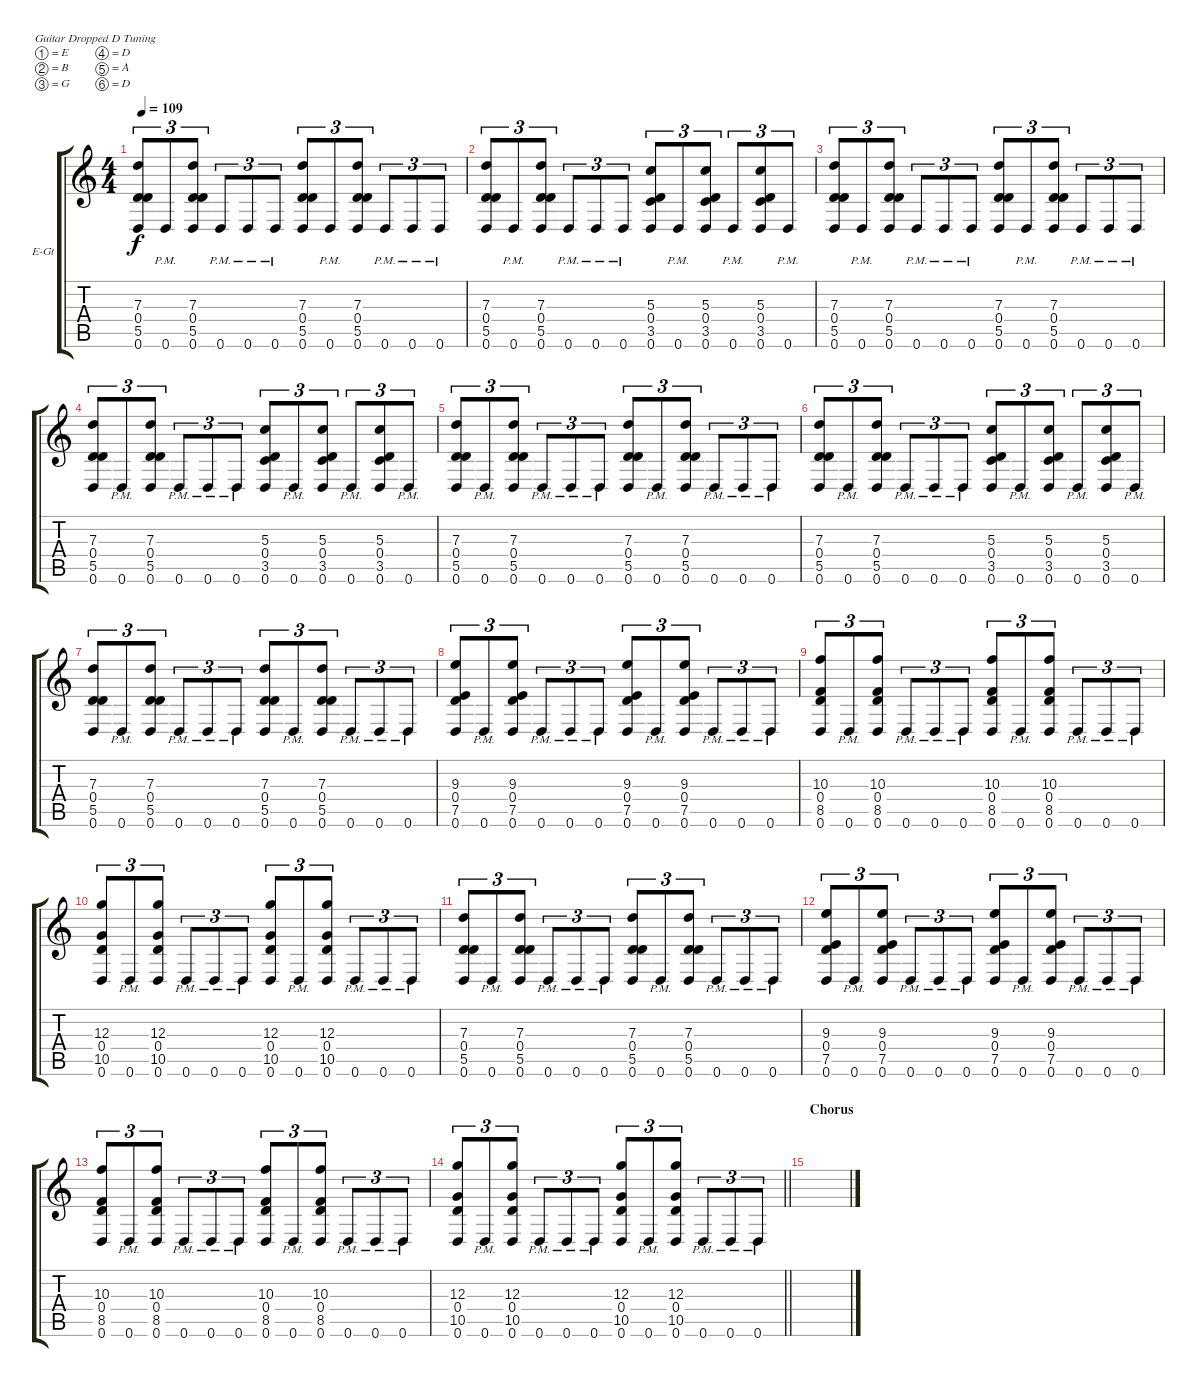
\bracketExtendMode groupsimilarinstruments
\firstSystemTrackNameOrientation horizontal
\otherSystemsTrackNameOrientation horizontal
\track ("Guitar 4" "E-Gt") {instrument electricguitarclean}
\staff {score tabs}
\tuning (E4 B3 G3 D3 A2 D2)
\ts (4 4)
\tempo 109
\clef g2
\scale
0.333333
\ks c
(7.3 0.4 5.5 0.6).8{tu (3 2) dy f} 0.6{pm}.8{tu (3 2)} (7.3 0.4 5.5 0.6).8{tu (3 2)} 0.6{pm}.8{tu (3 2)} 0.6{pm}.8{tu (3 2)} 0.6{pm}.8{tu (3 2)} (7.3 0.4 5.5 0.6).8{tu (3 2)} 0.6{pm}.8{tu (3 2)} (7.3 0.4 5.5 0.6).8{tu (3 2)} 0.6{pm}.8{tu (3 2)} 0.6{pm}.8{tu (3 2)} 0.6{pm}.8{tu (3 2)} |
\scale
0.333333 (7.3 0.4 5.5 0.6).8{tu (3 2)} 0.6{pm}.8{tu (3 2)} (7.3 0.4 5.5 0.6).8{tu (3 2)} 0.6{pm}.8{tu (3 2)} 0.6{pm}.8{tu (3 2)} 0.6{pm}.8{tu (3 2)} (5.3 0.4 3.5 0.6).8{tu (3 2)} 0.6{pm}.8{tu (3 2)} (5.3 0.4 3.5 0.6).8{tu (3 2)} 0.6{pm}.8{tu (3 2)} (5.3 0.4 3.5 0.6).8{tu (3 2)} 0.6{pm}.8{tu (3 2)} |
\scale
0.333333 (7.3 0.4 5.5 0.6).8{tu (3 2)} 0.6{pm}.8{tu (3 2)} (7.3 0.4 5.5 0.6).8{tu (3 2)} 0.6{pm}.8{tu (3 2)} 0.6{pm}.8{tu (3 2)} 0.6{pm}.8{tu (3 2)} (7.3 0.4 5.5 0.6).8{tu (3 2)} 0.6{pm}.8{tu (3 2)} (7.3 0.4 5.5 0.6).8{tu (3 2)} 0.6{pm}.8{tu (3 2)} 0.6{pm}.8{tu (3 2)} 0.6{pm}.8{tu (3 2)} |
\scale
0.333333 (7.3 0.4 5.5 0.6).8{tu (3 2)} 0.6{pm}.8{tu (3 2)} (7.3 0.4 5.5 0.6).8{tu (3 2)} 0.6{pm}.8{tu (3 2)} 0.6{pm}.8{tu (3 2)} 0.6{pm}.8{tu (3 2)} (5.3 0.4 3.5 0.6).8{tu (3 2)} 0.6{pm}.8{tu (3 2)} (5.3 0.4 3.5 0.6).8{tu (3 2)} 0.6{pm}.8{tu (3 2)} (5.3 0.4 3.5 0.6).8{tu (3 2)} 0.6{pm}.8{tu (3 2)} |
\scale
0.333333 (7.3 0.4 5.5 0.6).8{tu (3 2)} 0.6{pm}.8{tu (3 2)} (7.3 0.4 5.5 0.6).8{tu (3 2)} 0.6{pm}.8{tu (3 2)} 0.6{pm}.8{tu (3 2)} 0.6{pm}.8{tu (3 2)} (7.3 0.4 5.5 0.6).8{tu (3 2)} 0.6{pm}.8{tu (3 2)} (7.3 0.4 5.5 0.6).8{tu (3 2)} 0.6{pm}.8{tu (3 2)} 0.6{pm}.8{tu (3 2)} 0.6{pm}.8{tu (3 2)} |
\scale
0.333333 (7.3 0.4 5.5 0.6).8{tu (3 2)} 0.6{pm}.8{tu (3 2)} (7.3 0.4 5.5 0.6).8{tu (3 2)} 0.6{pm}.8{tu (3 2)} 0.6{pm}.8{tu (3 2)} 0.6{pm}.8{tu (3 2)} (5.3 0.4 3.5 0.6).8{tu (3 2)} 0.6{pm}.8{tu (3 2)} (5.3 0.4 3.5 0.6).8{tu (3 2)} 0.6{pm}.8{tu (3 2)} (5.3 0.4 3.5 0.6).8{tu (3 2)} 0.6{pm}.8{tu (3 2)} |
\scale
0.333333 (7.3 0.4 5.5 0.6).8{tu (3 2)} 0.6{pm}.8{tu (3 2)} (7.3 0.4 5.5 0.6).8{tu (3 2)} 0.6{pm}.8{tu (3 2)} 0.6{pm}.8{tu (3 2)} 0.6{pm}.8{tu (3 2)} (7.3 0.4 5.5 0.6).8{tu (3 2)} 0.6{pm}.8{tu (3 2)} (7.3 0.4 5.5 0.6).8{tu (3 2)} 0.6{pm}.8{tu (3 2)} 0.6{pm}.8{tu (3 2)} 0.6{pm}.8{tu (3 2)} |
\scale
0.333333 (9.3 0.4 7.5 0.6).8{tu (3 2)} 0.6{pm}.8{tu (3 2)} (9.3 0.4 7.5 0.6).8{tu (3 2)} 0.6{pm}.8{tu (3 2)} 0.6{pm}.8{tu (3 2)} 0.6{pm}.8{tu (3 2)} (9.3 0.4 7.5 0.6).8{tu (3 2)} 0.6{pm}.8{tu (3 2)} (9.3 0.4 7.5 0.6).8{tu (3 2)} 0.6{pm}.8{tu (3 2)} 0.6{pm}.8{tu (3 2)} 0.6{pm}.8{tu (3 2)} |
\scale
0.333333 (10.3 0.4 8.5 0.6).8{tu (3 2)} 0.6{pm}.8{tu (3 2)} (10.3 0.4 8.5 0.6).8{tu (3 2)} 0.6{pm}.8{tu (3 2)} 0.6{pm}.8{tu (3 2)} 0.6{pm}.8{tu (3 2)} (10.3 0.4 8.5 0.6).8{tu (3 2)} 0.6{pm}.8{tu (3 2)} (10.3 0.4 8.5 0.6).8{tu (3 2)} 0.6{pm}.8{tu (3 2)} 0.6{pm}.8{tu (3 2)} 0.6{pm}.8{tu (3 2)} |
\scale
0.333333 (12.3 0.4 10.5 0.6).8{tu (3 2)} 0.6{pm}.8{tu (3 2)} (12.3 0.4 10.5 0.6).8{tu (3 2)} 0.6{pm}.8{tu (3 2)} 0.6{pm}.8{tu (3 2)} 0.6{pm}.8{tu (3 2)} (12.3 0.4 10.5 0.6).8{tu (3 2)} 0.6{pm}.8{tu (3 2)} (12.3 0.4 10.5 0.6).8{tu (3 2)} 0.6{pm}.8{tu (3 2)} 0.6{pm}.8{tu (3 2)} 0.6{pm}.8{tu (3 2)} |
\scale
0.333333 (7.3 0.4 5.5 0.6).8{tu (3 2)} 0.6{pm}.8{tu (3 2)} (7.3 0.4 5.5 0.6).8{tu (3 2)} 0.6{pm}.8{tu (3 2)} 0.6{pm}.8{tu (3 2)} 0.6{pm}.8{tu (3 2)} (7.3 0.4 5.5 0.6).8{tu (3 2)} 0.6{pm}.8{tu (3 2)} (7.3 0.4 5.5 0.6).8{tu (3 2)} 0.6{pm}.8{tu (3 2)} 0.6{pm}.8{tu (3 2)} 0.6{pm}.8{tu (3 2)} |
\scale
0.333333 (9.3 0.4 7.5 0.6).8{tu (3 2)} 0.6{pm}.8{tu (3 2)} (9.3 0.4 7.5 0.6).8{tu (3 2)} 0.6{pm}.8{tu (3 2)} 0.6{pm}.8{tu (3 2)} 0.6{pm}.8{tu (3 2)} (9.3 0.4 7.5 0.6).8{tu (3 2)} 0.6{pm}.8{tu (3 2)} (9.3 0.4 7.5 0.6).8{tu (3 2)} 0.6{pm}.8{tu (3 2)} 0.6{pm}.8{tu (3 2)} 0.6{pm}.8{tu (3 2)} |
\scale
0.333333 (10.3 0.4 8.5 0.6).8{tu (3 2)} 0.6{pm}.8{tu (3 2)} (10.3 0.4 8.5 0.6).8{tu (3 2)} 0.6{pm}.8{tu (3 2)} 0.6{pm}.8{tu (3 2)} 0.6{pm}.8{tu (3 2)} (10.3 0.4 8.5 0.6).8{tu (3 2)} 0.6{pm}.8{tu (3 2)} (10.3 0.4 8.5 0.6).8{tu (3 2)} 0.6{pm}.8{tu (3 2)} 0.6{pm}.8{tu (3 2)} 0.6{pm}.8{tu (3 2)} |
\scale
0.333333
\barLineRight lightlight
(12.3 0.4 10.5 0.6).8{tu (3 2)} 0.6{pm}.8{tu (3 2)} (12.3 0.4 10.5 0.6).8{tu (3 2)} 0.6{pm}.8{tu (3 2)} 0.6{pm}.8{tu (3 2)} 0.6{pm}.8{tu (3 2)} (12.3 0.4 10.5 0.6).8{tu (3 2)} 0.6{pm}.8{tu (3 2)} (12.3 0.4 10.5 0.6).8{tu (3 2)} 0.6{pm}.8{tu (3 2)} 0.6{pm}.8{tu (3 2)} 0.6{pm}.8{tu (3 2)} |
\section ("" "Chorus")
\scale
0.333333 |
\scale
0.333333
